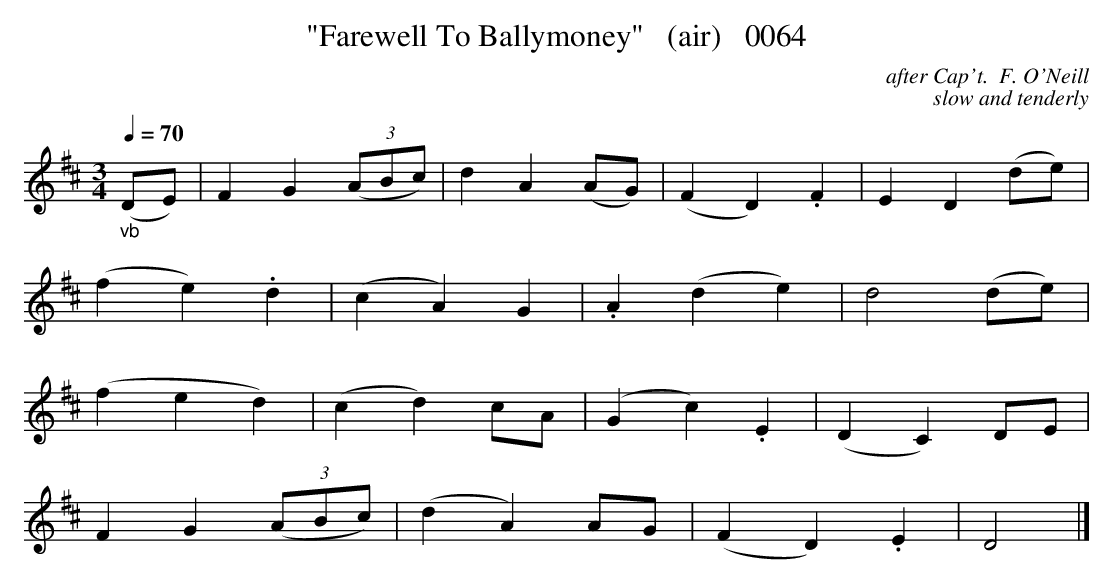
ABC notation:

X:1
T:"Farewell To Ballymoney"   (air)   0064
C:after Cap't.  F. O'Neill
C:slow and tenderly
Q:1/4=70
M:3/4
L:1/8
K:D
"_vb"(DE)|F2G2 (3(ABc)|d2A2(AG)|(F2D2).F2|E2D2(de)|
(f2e2).d2|(c2A2)G2|.A2(d2e2)|d4(de)|
(f2e2d2)|(c2d2)cA|(G2c2).E2|(D2C2)DE|
F2G2 (3(ABc)|(d2A2)AG|(F2D2).E2|D4|]
